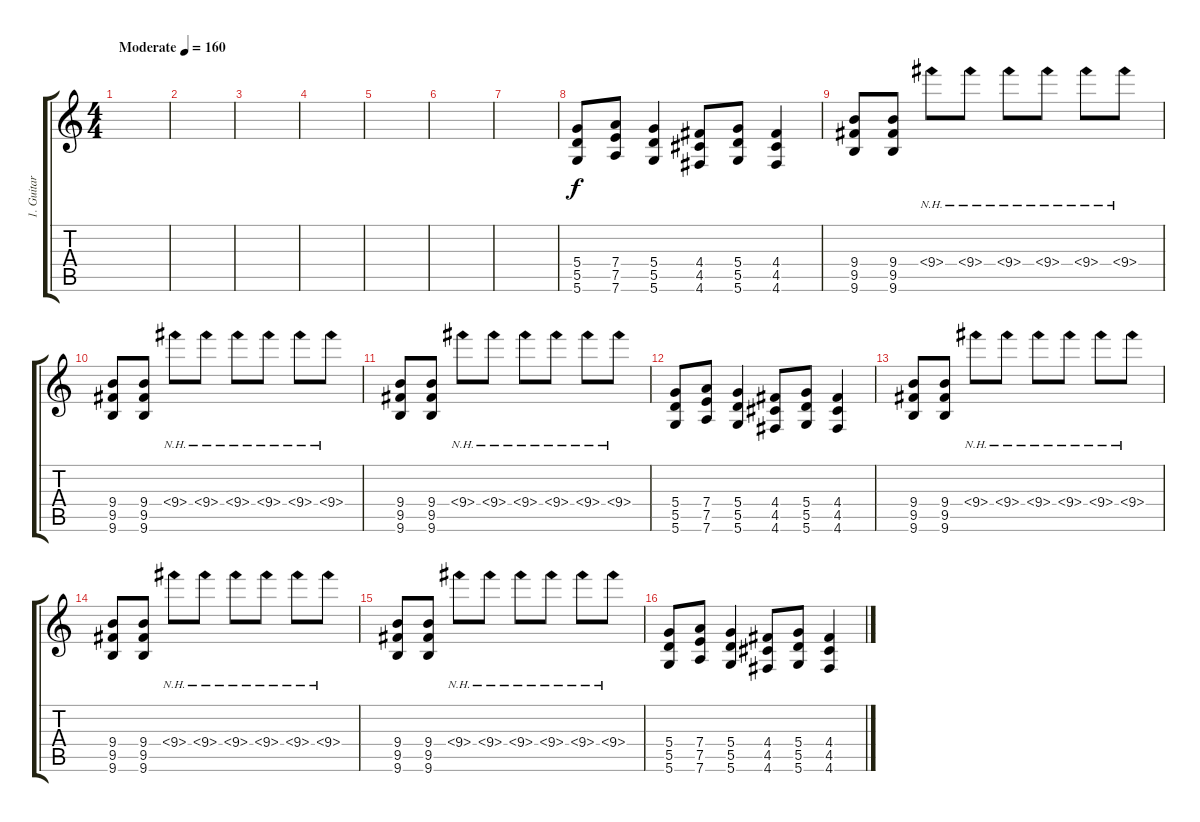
\track ("1. Guitar" "1. Guitar") {instrument overdrivenguitar}
\staff {score tabs}
\tuning (E4 B3 G3 D3 A2 D2) {hide}
\ts (4 4)
\tempo (160 "Moderate")
\clef g2
\ks c
|
|
|
|
|
|
|
(5.4 5.5 5.6).8 (7.4 7.5 7.6).8 (5.4 5.5 5.6).4 (4.4 4.5 4.6).8 (5.4 5.5 5.6).8 (4.4 4.5 4.6).4 |
(9.4 9.5 9.6).8 (9.4 9.5 9.6).8 9.4{nh}.8 9.4{nh}.8 9.4{nh}.8 9.4{nh}.8 9.4{nh}.8 9.4{nh}.8 |
(9.4 9.5 9.6).8 (9.4 9.5 9.6).8 9.4{nh}.8 9.4{nh}.8 9.4{nh}.8 9.4{nh}.8 9.4{nh}.8 9.4{nh}.8 |
(9.4 9.5 9.6).8 (9.4 9.5 9.6).8 9.4{nh}.8 9.4{nh}.8 9.4{nh}.8 9.4{nh}.8 9.4{nh}.8 9.4{nh}.8 |
(5.4 5.5 5.6).8 (7.4 7.5 7.6).8 (5.4 5.5 5.6).4 (4.4 4.5 4.6).8 (5.4 5.5 5.6).8 (4.4 4.5 4.6).4 |
(9.4 9.5 9.6).8 (9.4 9.5 9.6).8 9.4{nh}.8 9.4{nh}.8 9.4{nh}.8 9.4{nh}.8 9.4{nh}.8 9.4{nh}.8 |
(9.4 9.5 9.6).8 (9.4 9.5 9.6).8 9.4{nh}.8 9.4{nh}.8 9.4{nh}.8 9.4{nh}.8 9.4{nh}.8 9.4{nh}.8 |
(9.4 9.5 9.6).8 (9.4 9.5 9.6).8 9.4{nh}.8 9.4{nh}.8 9.4{nh}.8 9.4{nh}.8 9.4{nh}.8 9.4{nh}.8 |
(5.4 5.5 5.6).8 (7.4 7.5 7.6).8 (5.4 5.5 5.6).4 (4.4 4.5 4.6).8 (5.4 5.5 5.6).8 (4.4 4.5 4.6).4
